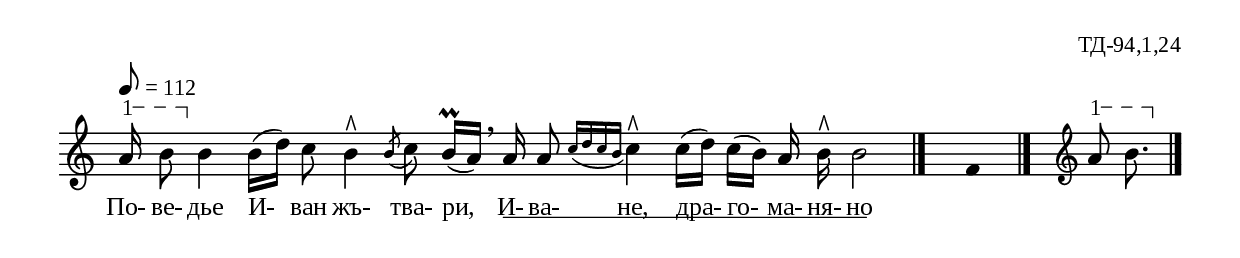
%{
td_094_1_24
%}

\include "td-preamble.ly"

\score {
\relative c'' {
\tempo 8 = 112
%\time 2/4
\cadenzaOn
\varA
a16\startTextSpan b8\stopTextSpan\noBeam 
b4 b16[( d]) c8 b4^\rtoe \acciaccatura b8 c b16[(\prall[ a]) \breathe
a16 a8\noBeam \acciaccatura { c16[ d c b] } c4^\rtoe
\bar ""
c16[( d]) c[( b]) a b^\rtoe\noBeam b2
 \bar "|." 
s4 \fixB f \fixC
 \bar "|." 
 s16 \clef treble
 \varA
a8\startTextSpan b8.\stopTextSpan\noBeam 
 \bar "|."  
}
\addlyrics { По- ве- дье И- ван жъ- тва- ри, 
И- \startTextSpan ва- не, дра- го- ма- ня- но \stopTextSpan }
%
\layout {
   \context { 
	    \Staff \remove "Time_signature_engraver" } 
  indent = #0
  line-width = 190\mm
  ragged-right=##f
\context {
      \Lyrics
      \consists "Text_spanner_engraver"
      \override TextSpanner #'direction = #DOWN
      \override TextSpanner #'style = #'line    
      \override TextSpanner #'outside-staff-priority = ##f
      \override TextSpanner #'padding = #0.2 % sets the distance of the line from the lyrics
      \override TextSpanner #'bound-details =
      #`((left . ((Y . 0)
                  (padding . 0)
                  (attach-dir . ,LEFT)))
         (left-broken . ((end-on-note . #t)))
         (right . ((Y . 0)
                   (padding . 0)
                   (attach-dir . ,RIGHT))))
    }
  
}
%
\midi { 
	\context {
		\Score tempoWholesPerMinute = #(ly:make-moment 112 8)
		}
	}
}
%
\header{
  opus = "ТД-94,1,24"
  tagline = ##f
}


